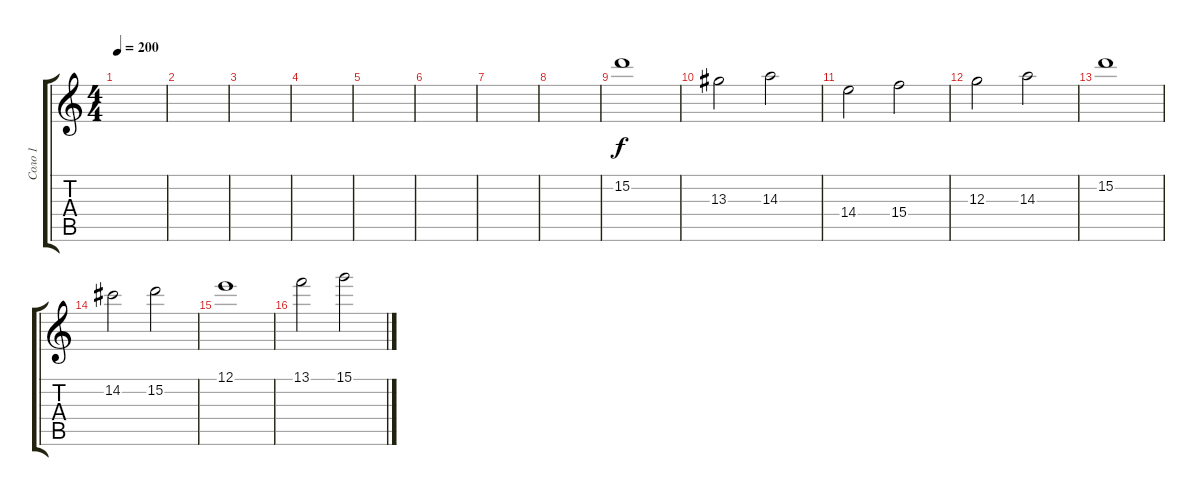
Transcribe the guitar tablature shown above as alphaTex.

\track ("Соло 1" "Соло 1") {instrument distortionguitar}
\staff {score tabs}
\tuning (E4 B3 G3 D3 A2 E2) {hide}
\ts (4 4)
\tempo 200
\clef g2
\ks c
|
|
|
|
|
|
|
|
15.2.1 |
13.3.2 14.3.2 |
14.4.2 15.4.2 |
12.3.2 14.3.2 |
15.2.1 |
14.2.2 15.2.2 |
12.1.1 |
13.1.2 15.1.2
